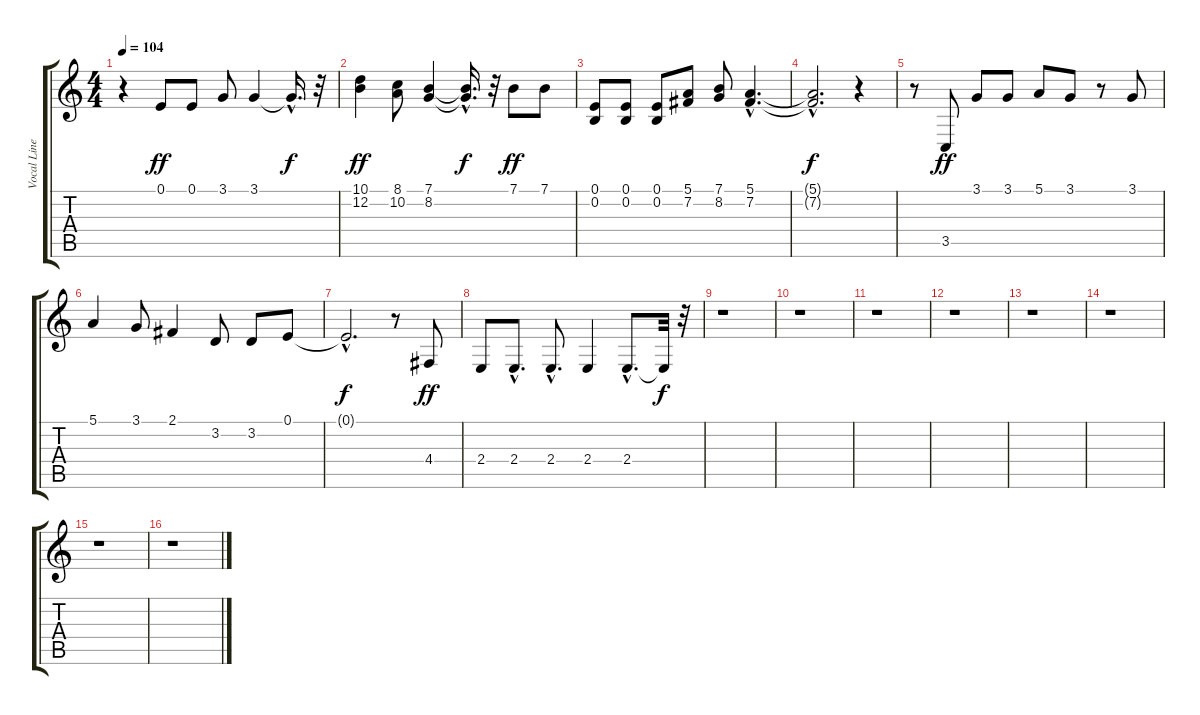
\track ("Vocal Line" "Vocal Line") {instrument lead8bassandlead}
\staff {score tabs}
\tuning (E4 B3 G3 D3 A2 E2) {hide}
\ts (4 4)
\tempo 104
\clef g2
\ks c
r.4{dy f} 0.1.8{dy ff} 0.1.8 3.1.8 3.1.4 3.1{hac t}.16{d dy f} r.32 |
(10.1 12.2).4{dy ff} (8.1 10.2).8 (7.1 8.2).4 (7.1{hac t} 8.2{hac t}).16{d dy f} r.32 7.1.8{dy ff} 7.1.8 |
(0.1 0.2).8 (0.1 0.2).8 (0.1 0.2).8 (5.1 7.2).8 (7.1 8.2).8 (5.1{hac} 7.2{hac}).4{d} |
(5.1{hac t} 7.2{hac t}).2{d dy f} r.4 |
r.8 3.5.8{dy ff} 3.1.8 3.1.8 5.1.8 3.1.8 r.8 3.1.8 |
5.1.4 3.1.8 2.1.4 3.2.8 3.2.8 0.1.8 |
0.1{hac t}.2{d dy f} r.8 4.4.8{dy ff} |
2.4.8 2.4{hac}.8{d} 2.4{hac}.8{d} 2.4.4 2.4{hac}.8{d} 2.4{t}.32{dy f} r.32 |
r.1 |
r.1 |
r.1 |
r.1 |
r.1 |
r.1 |
r.1 |
r.1
